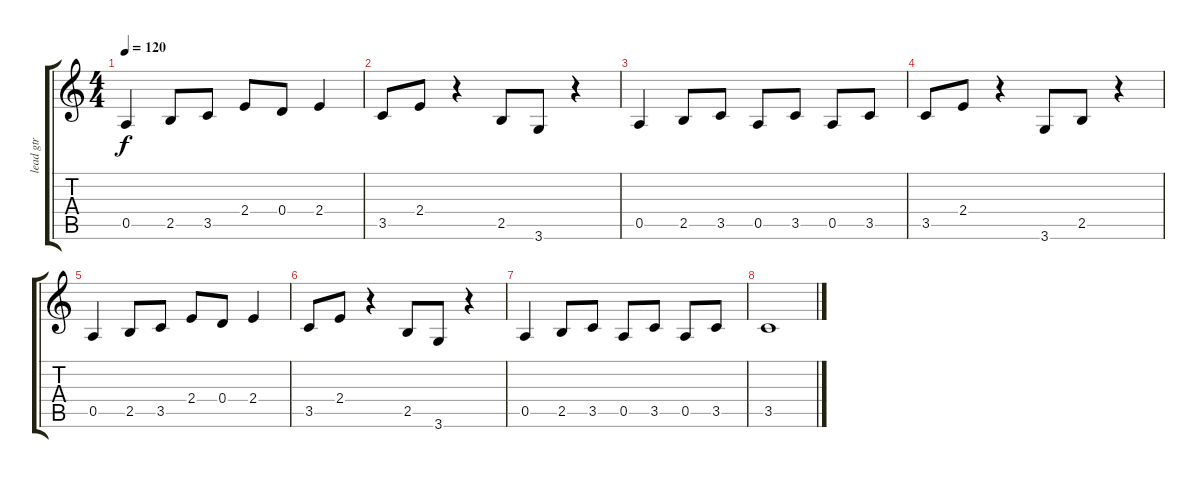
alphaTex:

\track ("lead gtr" "lead gtr") {instrument electricguitarclean}
\staff {score tabs}
\tuning (E4 B3 G3 D3 A2 E2) {hide}
\ts (4 4)
\tempo 120
\clef g2
\ks c
0.5.4{dy f} 2.5.8 3.5.8 2.4.8 0.4.8 2.4.4 |
3.5.8 2.4.8 r.4 2.5.8 3.6.8 r.4 |
0.5.4 2.5.8 3.5.8 0.5.8 3.5.8 0.5.8 3.5.8 |
3.5.8 2.4.8 r.4 3.6.8 2.5.8 r.4 |
0.5.4 2.5.8 3.5.8 2.4.8 0.4.8 2.4.4 |
3.5.8 2.4.8 r.4 2.5.8 3.6.8 r.4 |
0.5.4 2.5.8 3.5.8 0.5.8 3.5.8 0.5.8 3.5.8 |
3.5.1
